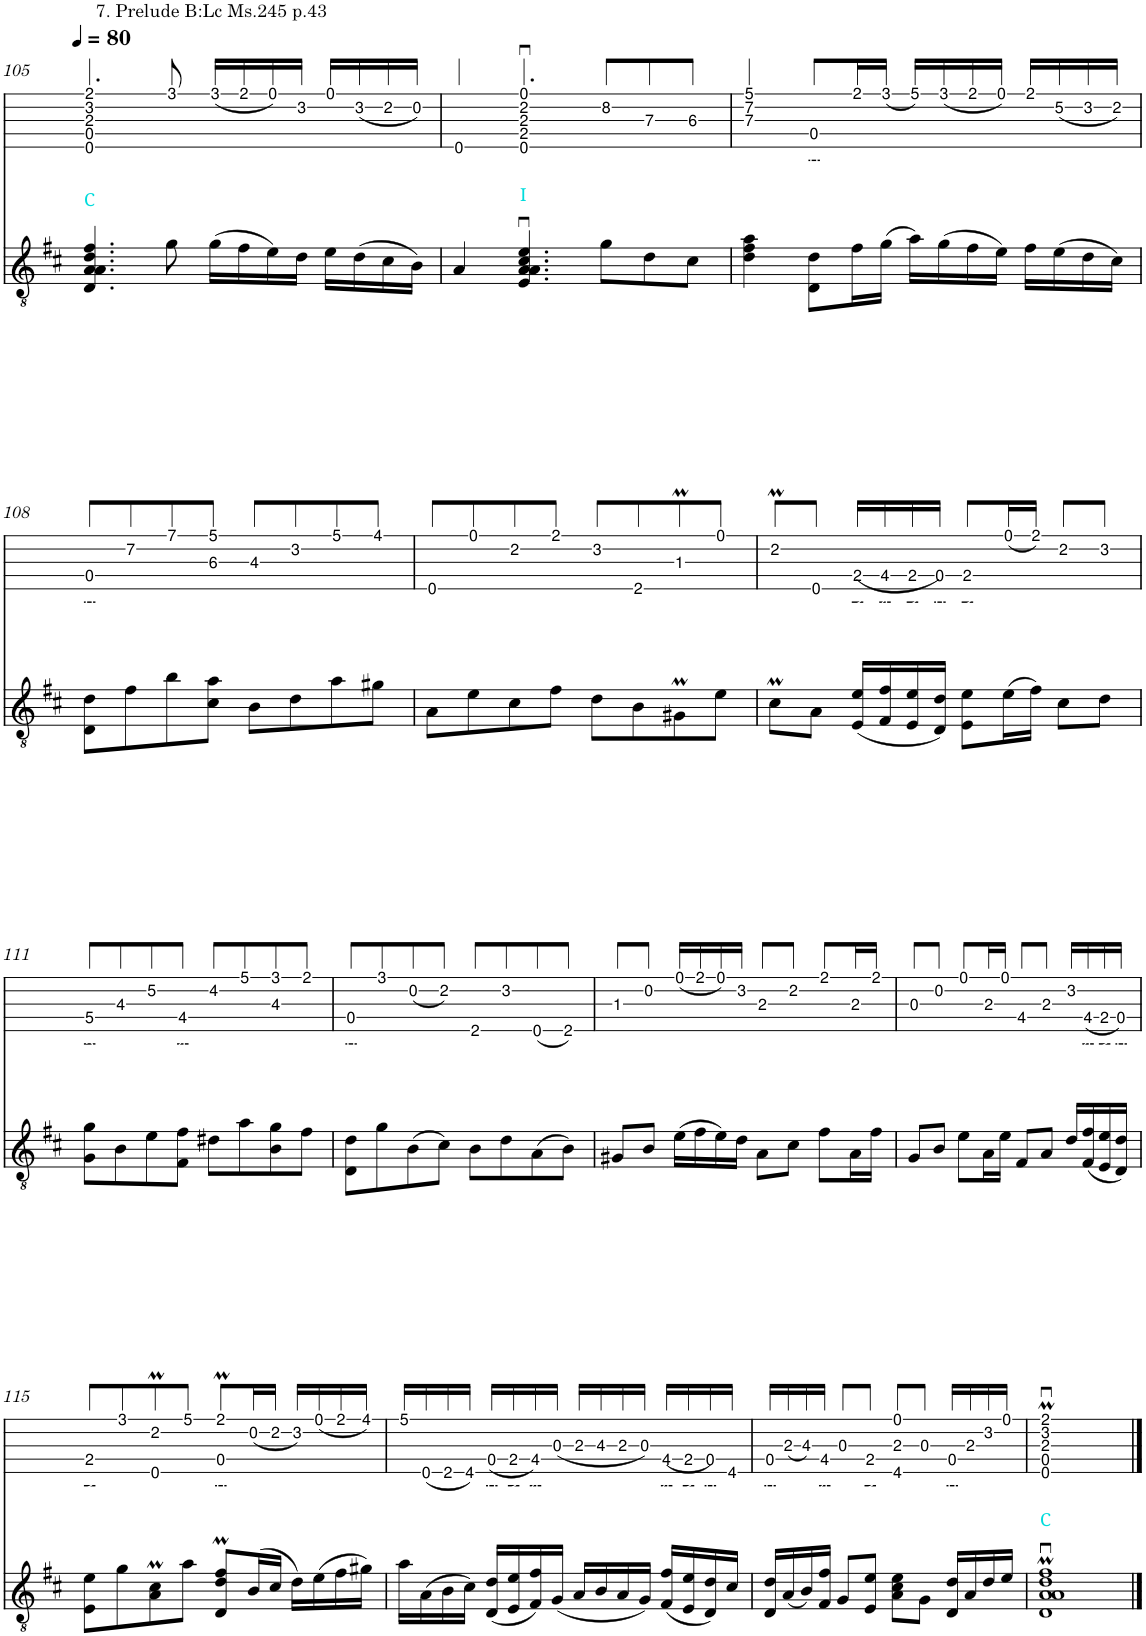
**kern	**kern
*part1	*part1
*staff2	*staff1
*I"Classical Guitar	*
*I'Guit.	*
!!LO:PB:g=z
*clefGv2	*
*k[f#c#]	*k[f#c#]
*M4/4	*M4/4
*MM80	*MM80
=105	=105
!	!LO:TX:a:t=7. Prelude B&colon;Lc Ms.245 p.43
!LO:TX:a:color=#00DCDC:t=C	!
4.D/ 4.A/ 4.A/ 4.d/ 4.f#/	4.A/ 4.D/ 4.A/ 4.d/ 4.f#/
8g\	8g/
16g\LL	(16g/LL
16f#\	16f#/
16e\	16e/)
16d\JJ	16d/JJ
16e\LL	16e/LL
16d\	(16d/
16c#\	16c#/
16B\JJ	16B/JJ)
=106	=106
4A/	4A/
!LO:TX:a:color=#00DCDC:t=I	!
4.E/u 4.A/u 4.A/u 4.c#/u 4.e/u	4.A/u 4.E/u 4.A/u 4.c#/u 4.e/u
8g\L	8g/L
8d\	8d/
8c#\J	8c#/J
=107	=107
4d\ 4f#\ 4a\	4d/ 4f#/ 4a/
8D\ 8d\L	8di/ 8D/L
16f#\L	16f#/L
16g\JJ	(16g/JJ
16a\LL	16a/LL)
16g\	(16g/
16f#\	16f#/
16e\JJ	16e/JJ)
16f#\LL	16f#/LL
16e\	(16e/
16d\	16d/
16c#\JJ	16c#/JJ)
!!LO:LB:g=z
=108	=108
8D\ 8d\L	8di/ 8D/L
8f#\	8f#/
8b\	8b/
8c#\ 8a\J	8c#/ 8a/J
8B\L	8B/L
8d\	8d/
8a\	8a/
8g#X\J	8g#X/J
=109	=109
8A\L	8A/L
8e\	8e/
8c#\	8c#/
8f#\J	8f#/J
8d\L	8d/L
8B\	8B/
8G#Xm\	8G#Xm/
8e\J	8e/J
=110	=110
8c#m\L	8c#m/L
8A\J	8A/J
16E/ 16e/LL	(16ei/ 16E/LL
16F#/ 16f#/	16f#i/ 16F#/
16E/ 16e/	16ei/ 16E/
16D/ 16d/JJ	16di/ 16D/JJ)
8E\ 8e\L	8ei/ 8E/L
16e\L	(16e/L
16f#\JJ	16f#/JJ)
8c#\L	8c#/L
8d\J	8d/J
!!LO:LB:g=z
=111	=111
8G\ 8g\L	8gi/ 8G/L
8B\	8B/
8e\	8e/
8F#\ 8f#\J	8f#i/ 8F#/J
8d#X\L	8d#X/L
8a\	8a/
8B\ 8g\	8B/ 8g/
8f#\J	8f#/J
=112	=112
8D\ 8d\L	8di/ 8D/L
8g\	8g/
8B\	(8B/
8c#\J	8c#/J)
8B\L	8B/L
8d\	8d/
8A\	(8A/
8B\J	8B/J)
=113	=113
8G#X/L	8G#X/L
8B/J	8B/J
16e\LL	(16e/LL
16f#\	16f#/
16e\	16e/)
16d\JJ	16d/JJ
8A\L	8A/L
8c#\J	8c#/J
8f#\L	8f#/L
16A\L	16A/L
16f#\JJ	16f#/JJ
=114	=114
8G/L	8G/L
8B/J	8B/J
8e\L	8e/L
16A\L	16A/L
16e\JJ	16e/JJ
8F#/L	8F#/L
8A/J	8A/J
16d/LL	16d/LL
16F#/ 16f#/	(16f#i/ 16F#/
16E/ 16e/	16ei/ 16E/
16D/ 16d/JJ	16di/ 16D/JJ)
!!LO:LB:g=z
=115	=115
8E\ 8e\L	8ei/ 8E/L
8g\	8g/
8A\M 8c#\M	8A/M 8c#/M
8a\J	8a/J
8D/M 8d/M 8f#/ML	8di/M 8D/M 8f#/ML
16B/L	(16B/L
16c#/JJ	16c#/JJ
16d\LL	16d/LL)
16e\	(16e/
16f#\	16f#/
16g#X\JJ	16g#X/JJ)
=116	=116
16a\LL	16a/LL
16A\	(16A/
16B\	16B/
16c#\JJ	16c#/JJ)
16D/ 16d/LL	(16di/ 16D/LL
16E/ 16e/	16ei/ 16E/
16F#/ 16f#/	16f#i/ 16F#/)
16G/JJ	(16G/JJ
16A/LL	16A/LL
16B/	16B/
16A/	16A/
16G/JJ	16G/JJ)
16F#/ 16f#/LL	(16f#i/ 16F#/LL
16E/ 16e/	16ei/ 16E/
16D/ 16d/	16di/ 16D/)
16c#/JJ	16c#/JJ
=117	=117
16D/ 16d/LL	16di/ 16D/LL
16A/	(16A/
16B/	16B/)
16F#/ 16f#/JJ	16f#i/ 16F#/JJ
8G/L	8G/L
8E/ 8e/J	8ei/ 8E/J
8A\ 8c#\ 8e\L	8c#/ 8A/ 8e/L
8G\J	8G/J
16D/ 16d/LL	16di/ 16D/LL
16A/	16A/
16d/	16d/
16e/JJ	16e/JJ
=118	=118
!LO:TX:a:color=#00DCDC:t=C	!
1DMu 1AMu 1AMu 1dMu 1f#Mu	1AMu 1DMu 1AMu 1dMu 1f#Mu
==	==
*-	*-
